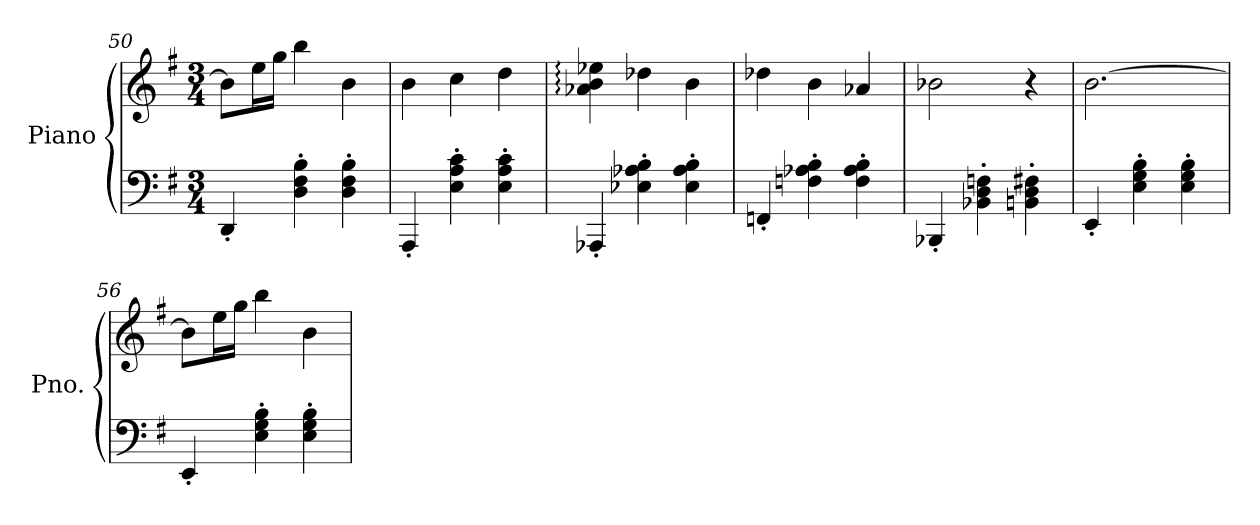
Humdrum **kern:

**kern	**kern
*part1	*part1
*staff2	*staff1
*I"Piano	*
*I'Pno.	*
*clefF4	*clefG2
*k[f#]	*k[f#]
*M3/4	*M3/4
=50	=50
4DD'/	8b\L]
.	16ee\L
.	16gg\JJ
4D\' 4F#\' 4B\'	4bb\
4D\' 4F#\' 4B\'	4b\
=51	=51
4AAA'/	4b\
4E\' 4A\' 4c\'	4cc\
4E\' 4A\' 4c\'	4dd\
=52	=52
4AAA-X'/	4a-X\: 4b\: 4ee-X\:
4E-X\' 4A-X\' 4B\'	4dd-X\
4E-\' 4A-\' 4B\'	4b\
!!LO:LB:g=z
=53	=53
4FFn'/	4dd-X\
4Fn\' 4A-X\' 4B\'	4b\
4F\' 4A-\' 4B\'	4a-X/
=54	=54
4BBB-X'/	2b-X\
4BB-X\' 4D\' 4Fn\'	.
4BBn\' 4D\' 4F#X\'	4r
=55	=55
4EE'/	[2.b\
4E\' 4G\' 4B\'	.
4E\' 4G\' 4B\'	.
=56	=56
4EE'/	8b\L]
.	16ee\L
.	16gg\JJ
4E\' 4G\' 4B\'	4bb\
4E\' 4G\' 4B\'	4b\
=	=
*-	*-
